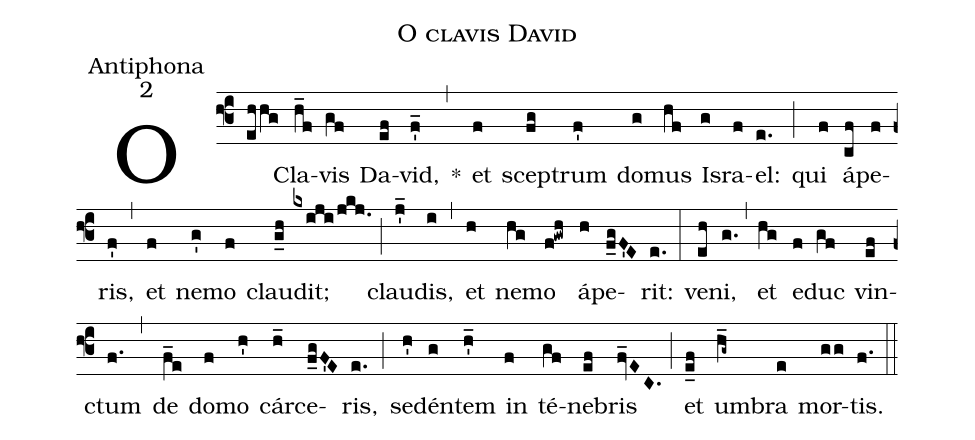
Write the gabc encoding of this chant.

name:O clavis David;
office-part:Antiphona;
mode:2;
%%
(f3) O(ehhg) Cla(h_f)vis(gf) Da(ef)vid,(f'_) *(,) et(f) scep(fg)trum(f') do(g)mus(hf) Is(g)ra(f)el:(e.) (;) qui(f) á(cf)pe(f)ris,(f') (,) et(f) ne(g')mo(f) clau(g_h)dit;(kxiji/jkj.) (;) clau(j'_)dis,(i) (,) et(h) ne(hg)mo(f!gwh) á(h)pe(f_gF'E)rit:(e.) (:) ve(eh)ni,(g.) (,) et(hg) e(f)duc(gf) vin(ef)ctum(f.) (,) de(f_e) do(f)mo(h') cár(h_)ce(f_gF'E)ris,(e.) (;) se(h')dén(g)tem(h'_) in(f) té(gf)ne(ef)bris(fv_EC.) (;) et(e_f) um(h_g~)bra(e) mor(gg)tis.(f.) (::)
